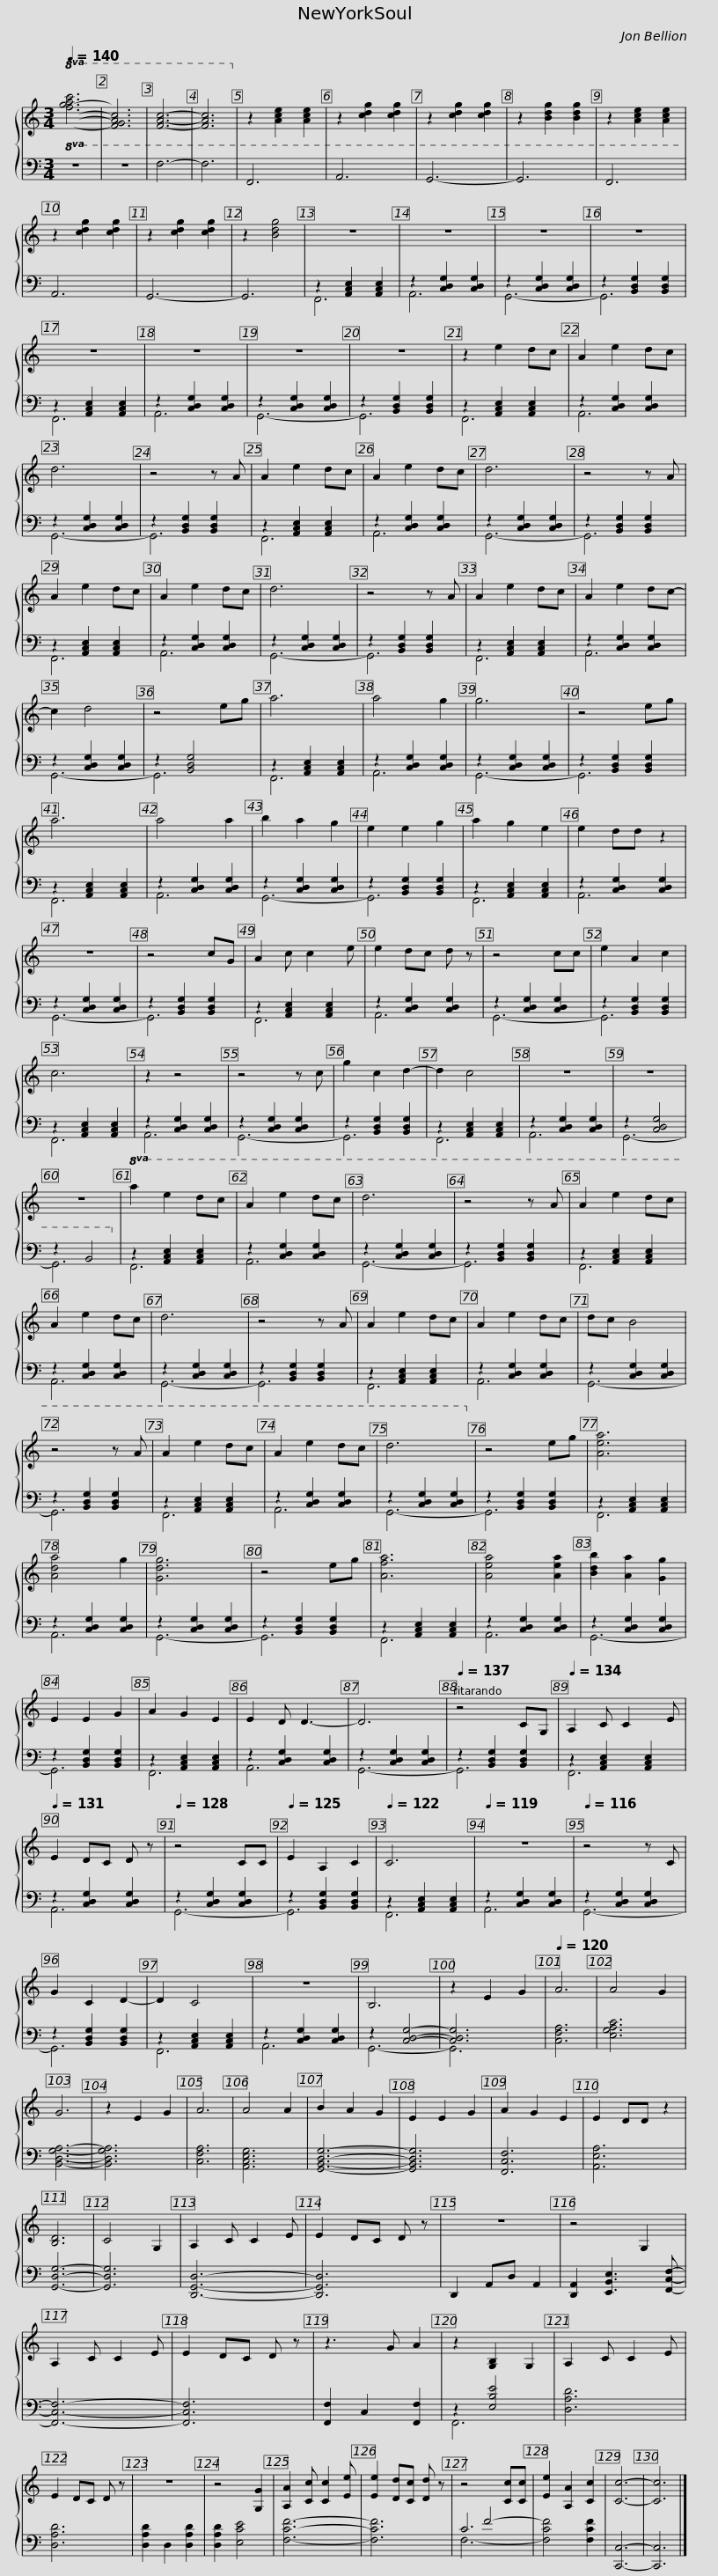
X:1
%%score { 1 | ( 2 3 4 ) }
L:1/8
Q:1/4=140
M:3/4
I:linebreak $
K:C
V:1 treble
V:2 bass
V:3 bass
V:4 bass
V:1
!8va(! [fgac']6- | [fgac']6 | [fac']6- | [fac']6!8va)! | z2 [Ace]2 [Ace]2 | %5
 z2 [cdg]2 [cdg]2 | z2 [cdg]2 [cdg]2 | z2 [Bdg]2 [Bdg]2 | z2 [Ace]2 [Ace]2 | z2 [cdg]2 [cdg]2 | %10
 z2 [cdg]2 [cdg]2 | z2 [Bdg]4 | z6 |$ z6 | z6 | %15
 z6 | z6 | z6 | z6 | z6 | %20
 z2 e2 dc | A2 e2 dc | d6 |$ z4 z A | A2 e2 dc | %25
 A2 e2 dc | d6 | z4 z A | A2 e2 dc | A2 e2 dc | %30
 d6 | z4 z A |$ A2 e2 dc | A2 e2 dc- | c2 d4 | %35
 z4 eg | a6 | a4 g2 | g6 | z4 eg | %40
 a6 |$ a4 a2 | b2 a2 g2 | e2 e2 g2 | a2 g2 e2 | %45
 e2 dd z2 | z6 | z4 cG | A2 c c2 e | e2 dc d z |$ %50
 z4 cc | e2 A2 c2 | c6 | z2 z4 | z4 z c | %55
 g2 c2 d2- | d2 c4 | z6 | z6 | z6 |$ %60
!8va(! a2 e'2 d'c' | a2 e'2 d'c' | d'6 | z4 z a | a2 e'2 d'c' | %65
 a2 e'2 d'c' | d'6 | z4 z a | a2 e'2 d'c' |$ a2 e'2 d'c' | %70
 d'c' b4 | z4 z a | a2 e'2 d'c' | a2 e'2 d'c' | d'6!8va)! | %75
 z4 eg | [Aea]6 | [Ada]4 g2 |$ [Gdg]6 | z4 eg | %80
 [Afa]6 | [Aea]4 [Aea]2 | [Bdb]2 [Aa]2 [Gg]2 | E2 E2 G2 | A2 G2 E2 | %85
 E2 D D3- | D6 |$[Q:1/4=137] z4 CG, |[Q:1/4=134] A,2 C C2 E |[Q:1/4=131] E2 DC D z | %90
[Q:1/4=128] z4 CC |[Q:1/4=125] E2 A,2 C2 |[Q:1/4=122] C6 |[Q:1/4=119] z6 |[Q:1/4=116] z4 z C | %95
 G2 C2 D2- |$ D2 C4 | z6 | B,6 | z2 E2 G2 | %100
[Q:1/4=120] A6 | A4 G2 | G6 | z2 E2 G2 | A6 | %105
 A4 A2 | B2 A2 G2 | E2 E2 G2 | A2 G2 E2 |$ E2 DD z2 | %110
 [B,D]6 | C4 G,2 | A,2 C C2 E | E2 DC D z | z6 | %115
 z4 G,2 | A,2 C C2 E | E2 DC D z |$ z3 G A2 | z2 [G,B,]2 G,2 | %120
 A,2 C C2 E | E2 DC D z | z6 | z4 [G,G]2 | [A,A]2 [Cc] [Cc]2 [Ee] | %125
 [Ee]2 [Dd][Cc] [Dd] z | z4 [Cc][Cc] |$ [Ee]2 [A,A]2 [Cc]2 | [Cc]6- | [Cc]6 |] %130
V:2
!8va(! z6 | z6 | F6- | F6 | F,6 | %5
 A,6 | G,6- | G,6 | F,6 | A,6 | %10
 G,6- | G,6 | z2 [A,CE]2 [A,CE]2 |$ z2 [CDG]2 [CDG]2 | z2 [CDG]2 [CDG]2 | %15
 z2 [B,DG]2 [B,DG]2 | z2 [A,CE]2 [A,CE]2 | z2 [CDG]2 [CDG]2 | z2 [CDG]2 [CDG]2 | z2 [B,DG]2 [B,DG]2 | %20
 z2 [A,CE]2 [A,CE]2 | z2 [CDG]2 [CDG]2 | z2 [CDG]2 [CDG]2 |$ z2 [B,DG]2 [B,DG]2 | z2 [A,CE]2 [A,CE]2 | %25
 z2 [CDG]2 [CDG]2 | z2 [CDG]2 [CDG]2 | z2 [B,DG]2 [B,DG]2 | z2 [A,CE]2 [A,CE]2 | z2 [CDG]2 [CDG]2 | %30
 z2 [CDG]2 [CDG]2 | z2 [B,DG]2 [B,DG]2 |$ z2 [A,CE]2 [A,CE]2 | z2 [CDG]2 [CDG]2 | z2 [CDG]2 [CDG]2 | %35
 z2 [B,DG]4 | z2 [A,CE]2 [A,CE]2 | z2 [CDG]2 [CDG]2 | z2 [CDG]2 [CDG]2 | z2 [B,DG]2 [B,DG]2 | %40
 z2 [A,CE]2 [A,CE]2 |$ z2 [CDG]2 [CDG]2 | z2 [CDG]2 [CDG]2 | z2 [B,DG]2 [B,DG]2 | z2 [A,CE]2 [A,CE]2 | %45
 z2 [CDG]2 [CDG]2 | z2 [CDG]2 [CDG]2 | z2 [B,DG]2 [B,DG]2 | z2 [A,CE]2 [A,CE]2 | z2 [CDG]2 [CDG]2 |$ %50
 z2 [CDG]2 [CDG]2 | z2 [B,DG]2 [B,DG]2 | z2 [A,CE]2 [A,CE]2 | z2 [CDG]2 [CDG]2 | z2 [CDG]2 [CDG]2 | %55
 z2 [B,DG]2 [B,DG]2 | z2 [A,CE]2 [A,CE]2 | z2 [CDG]2 [CDG]2 | z2 [CDG]4 | z2 B,4!8va)! |$ %60
 z2 [A,,C,E,]2 [A,,C,E,]2 | z2 [C,D,G,]2 [C,D,G,]2 | z2 [C,D,G,]2 [C,D,G,]2 | z2 [B,,D,G,]2 [B,,D,G,]2 | z2 [A,,C,E,]2 [A,,C,E,]2 | %65
 z2 [C,D,G,]2 [C,D,G,]2 | z2 [C,D,G,]2 [C,D,G,]2 | z2 [B,,D,G,]2 [B,,D,G,]2 | z2 [A,,C,E,]2 [A,,C,E,]2 |$ z2 [C,D,G,]2 [C,D,G,]2 | %70
 z2 [C,D,G,]2 [C,D,G,]2 | z2 [B,,D,G,]2 [B,,D,G,]2 | z2 [A,,C,E,]2 [A,,C,E,]2 | z2 [C,D,G,]2 [C,D,G,]2 | z2 [C,D,G,]2 [C,D,G,]2 | %75
 z2 [B,,D,G,]2 [B,,D,G,]2 | z2 [A,,C,E,]2 [A,,C,E,]2 | z2 [C,D,G,]2 [C,D,G,]2 |$ z2 [C,D,G,]2 [C,D,G,]2 | z2 [B,,D,G,]2 [B,,D,G,]2 | %80
 z2 [A,,C,E,]2 [A,,C,E,]2 | z2 [C,D,G,]2 [C,D,G,]2 | z2 [C,D,G,]2 [C,D,G,]2 | z2 [B,,D,G,]2 [B,,D,G,]2 | z2 [A,,C,E,]2 [A,,C,E,]2 | %85
 z2 [C,D,G,]2 [C,D,G,]2 | z2 [C,D,G,]2 [C,D,G,]2 |$ z2 [B,,D,G,]2 [B,,D,G,]2 | z2 [A,,C,E,]2 [A,,C,E,]2 | z2 [C,D,G,]2 [C,D,G,]2 | %90
 z2 [C,D,G,]2 [C,D,G,]2 | z2 [B,,D,G,]2 [B,,D,G,]2 | z2 [A,,C,E,]2 [A,,C,E,]2 | z2 [C,D,G,]2 [C,D,G,]2 | z2 [C,D,G,]2 [C,D,G,]2 | %95
 z2 [B,,D,G,]2 [B,,D,G,]2 |$ z2 [A,,C,E,]2 [A,,C,E,]2 | z2 [C,D,G,]2 [C,D,G,]2 | z2 [C,D,G,]4- | [C,D,G,]6 | %100
 [C,F,A,]6 | [E,G,A,C]6 | [B,,D,G,A,]6- | [B,,D,G,A,]6 | [C,F,A,]6 | %105
 [A,,C,E,G,]6 | [G,,B,,D,G,]6- | [G,,B,,D,G,]6 | [F,,C,F,]6 |$ [A,,E,A,]6 | %110
 [G,,D,G,]6- | [G,,D,G,]6 | [D,,G,,D,]6- | [D,,G,,D,]6 | D,,2 A,,D, A,,2 | %115
 [D,,A,,]2 [E,,B,,E,]3 [F,,C,F,]- | [F,,C,F,]6- | [F,,C,F,]6 |$ [F,,F,]2 C,2 [F,,F,]2 | z2 [E,B,E]4 | %120
 [D,A,D]6 | [D,A,D]6 | [D,A,D]2 D,2 [D,A,D]2 | [D,A,D]2 [E,CE]4 | [F,CF]6- | %125
 [F,-CF]6 | x2 F4- |$ [F,CF]4 [F,CF]2 | [C,,C,]6- | [C,,C,]6 |] %130
V:3
!8va(! x6 | x6 | x6 | x6 | x6 | %5
 x6 | x6 | x6 | x6 | x6 | %10
 x6 | x6 | F,6 |$ A,6 | G,6- | %15
 G,6 | F,6 | A,6 | G,6- | G,6 | %20
 F,6 | A,6 | G,6- |$ G,6 | F,6 | %25
 A,6 | G,6- | G,6 | F,6 | A,6 | %30
 G,6- | G,6 |$ F,6 | A,6 | G,6- | %35
 G,6 | F,6 | A,6 | G,6- | G,6 | %40
 F,6 |$ A,6 | G,6- | G,6 | F,6 | %45
 A,6 | G,6- | G,6 | F,6 | A,6 |$ %50
 G,6- | G,6 | F,6 | A,6 | G,6- | %55
 G,6 | F,6 | A,6 | G,6- | G,6!8va)! |$ %60
 F,,6 | A,,6 | G,,6- | G,,6 | F,,6 | %65
 A,,6 | G,,6- | G,,6 | F,,6 |$ A,,6 | %70
 G,,6- | G,,6 | F,,6 | A,,6 | G,,6- | %75
 G,,6 | F,,6 | A,,6 |$ G,,6- | G,,6 | %80
 F,,6 | A,,6 | G,,6- | G,,6 | F,,6 | %85
 A,,6 | G,,6- |$ G,,6 | F,,6 | A,,6 | %90
 G,,6- | G,,6 | F,,6 | A,,6 | G,,6- | %95
 G,,6 |$ F,,6 | A,,6 | G,,6- | G,,6 | %100
 x6 | x6 | x6 | x6 | x6 | %105
 x6 | x6 | x6 | x6 |$ x6 | %110
 x6 | x6 | x6 | x6 | x6 | %115
 x6 | x6 | x6 |$ x6 | F,,6 | %120
 x6 | x6 | x6 | x6 | x6 | %125
 x6 | C6- |$ x6 | x6 | x6 |] %130
V:4
!8va(! x6 | x6 | x6 | x6 | x6 | %5
 x6 | x6 | x6 | x6 | x6 | %10
 x6 | x6 | x6 |$ x6 | x6 | %15
 x6 | x6 | x6 | x6 | x6 | %20
 x6 | x6 | x6 |$ x6 | x6 | %25
 x6 | x6 | x6 | x6 | x6 | %30
 x6 | x6 |$ x6 | x6 | x6 | %35
 x6 | x6 | x6 | x6 | x6 | %40
 x6 |$ x6 | x6 | x6 | x6 | %45
 x6 | x6 | x6 | x6 | x6 |$ %50
 x6 | x6 | x6 | x6 | x6 | %55
 x6 | x6 | x6 | x6 | x6!8va)! |$ %60
 x6 | x6 | x6 | x6 | x6 | %65
 x6 | x6 | x6 | x6 |$ x6 | %70
 x6 | x6 | x6 | x6 | x6 | %75
 x6 | x6 | x6 |$ x6 | x6 | %80
 x6 | x6 | x6 | x6 | x6 | %85
 x6 | x6 |$ x6 | x6 | x6 | %90
 x6 | x6 | x6 | x6 | x6 | %95
 x6 |$ x6 | x6 | x6 | x6 | %100
 x6 | x6 | x6 | x6 | x6 | %105
 x6 | x6 | x6 | x6 |$ x6 | %110
 x6 | x6 | x6 | x6 | x6 | %115
 x6 | x6 | x6 |$ x6 | x6 | %120
 x6 | x6 | x6 | x6 | x6 | %125
 x6 | F,6- |$ x6 | x6 | x6 |] %130
